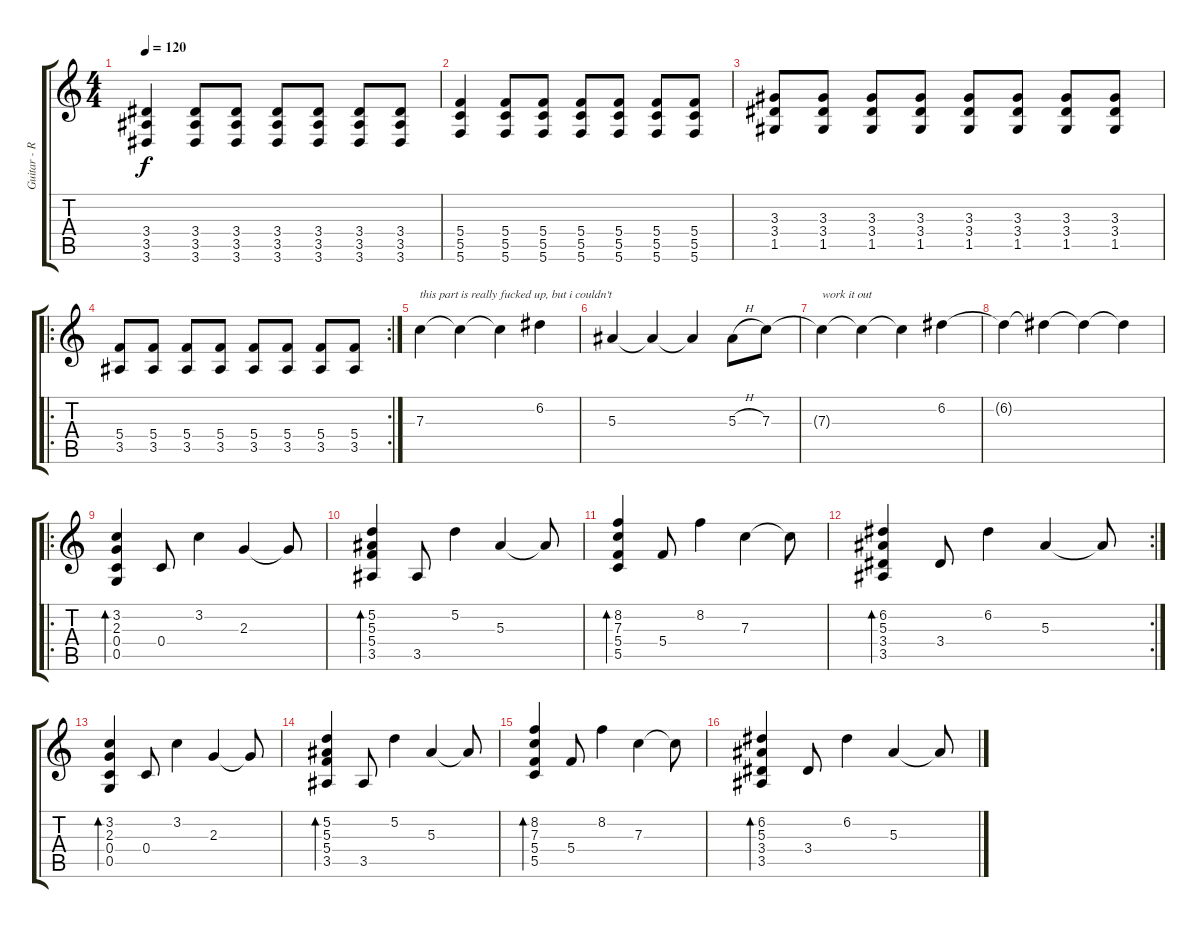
\track ("Guitar - Ryan Peake" "Guitar - R") {instrument overdrivenguitar}
\staff {score tabs}
\tuning (D4 A3 F3 C3 G2 C2) {hide}
\ts (4 4)
\tempo 120
\clef g2
\ks c
(3.4 3.5 3.6).4{dy f} (3.4 3.5 3.6).8 (3.4 3.5 3.6).8 (3.4 3.5 3.6).8 (3.4 3.5 3.6).8 (3.4 3.5 3.6).8 (3.4 3.5 3.6).8 |
(5.4 5.5 5.6).4 (5.4 5.5 5.6).8 (5.4 5.5 5.6).8 (5.4 5.5 5.6).8 (5.4 5.5 5.6).8 (5.4 5.5 5.6).8 (5.4 5.5 5.6).8 |
(3.3 3.4 1.5).8 (3.3 3.4 1.5).8 (3.3 3.4 1.5).8 (3.3 3.4 1.5).8 (3.3 3.4 1.5).8 (3.3 3.4 1.5).8 (3.3 3.4 1.5).8 (3.3 3.4 1.5).8 |
\ro
\rc 2
(5.4 3.5).8 (5.4 3.5).8 (5.4 3.5).8 (5.4 3.5).8 (5.4 3.5).8 (5.4 3.5).8 (5.4 3.5).8 (5.4 3.5).8 |
7.3.4{txt "this part is really fucked up, but i couldn't "} 7.3{t}.4 7.3{t}.4 6.2.4 |
5.3.4 5.3{t}.4 5.3{t}.4 5.3{h}.8 7.3.8 |
7.3{t}.4{txt "work it out"} 7.3{t}.4 7.3{t}.4 6.2.4 |
6.2{t}.4 6.2{t}.4 6.2{t}.4 6.2{t}.4 |
\ro
(3.2 2.3 0.4 0.5).4{bd 240 instrument electricguitarclean} 0.4.8 3.2.4 2.3.4 2.3{t}.8 |
(5.2 5.3 5.4 3.5).4{bd 240 instrument electricguitarclean} 3.5.8 5.2.4 5.3.4 5.3{t}.8 |
(8.2 7.3 5.4 5.5).4{bd 240 instrument electricguitarclean} 5.4.8 8.2.4 7.3.4 7.3{t}.8 |
\rc 2
(6.2 5.3 3.4 3.5).4{bd 240 instrument electricguitarclean} 3.4.8 6.2.4 5.3.4 5.3{t}.8 |
(3.2 2.3 0.4 0.5).4{bd 240 instrument electricguitarclean} 0.4.8 3.2.4 2.3.4 2.3{t}.8 |
(5.2 5.3 5.4 3.5).4{bd 240 instrument electricguitarclean} 3.5.8 5.2.4 5.3.4 5.3{t}.8 |
(8.2 7.3 5.4 5.5).4{bd 240 instrument electricguitarclean} 5.4.8 8.2.4 7.3.4 7.3{t}.8 |
(6.2 5.3 3.4 3.5).4{bd 240 instrument electricguitarclean} 3.4.8 6.2.4 5.3.4 5.3{t}.8
